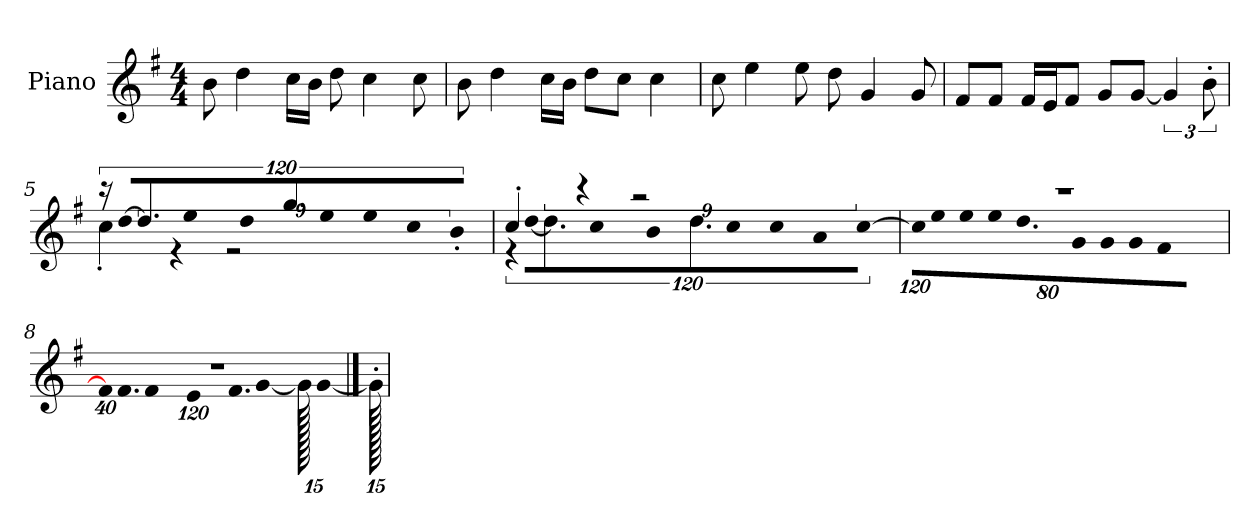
**kern
*part1
*staff1
*I"Piano
*I'P-no
*clefG2
*k[f#]
*M4/4
*MM90
=1
8b\
4dd\
16cc\LL
16b\JJ
8dd\
4cc\
8cc\
=2
8b\
4dd\
16cc\LL
16b\JJ
8dd\L
8cc\J
4cc\
=3
8cc\
4ee\
8ee\
8dd\
4g/
8g/
=4
8f#/L
8f#/J
16f#/LL
16e/J
8f#/J
8g/L
[8g/J
6g/]
12b'\
!!LO:LB:g=z
=5
!LO:N:vis=16
*^
1920%107r	4cc'\
!LO:N:vis=16	!
[1920%107dd/KL	.
9.dd/]	.
.	4r
!LO:N:vis=16	!
1920%107ee/L	.
!LO:N:vis=16	!
1920%107dd/J	.
9.gg/	.
.	2r
!LO:N:vis=8	!
640%71ee/	.
!LO:N:vis=8	!
640%71ee/	.
!LO:N:vis=8	!
640%71cc/	.
!LO:N:vis=8	!
640%71b'/J	.
=6	=6
!	!LO:N:vis=16
4cc'/	1920%107r
!	!LO:N:vis=16
.	[1920%107dd\KL
.	9.dd\]
4r	.
!	!LO:N:vis=16
.	1920%107cc\L
!	!LO:N:vis=16
.	1920%107b\J
.	9.dd\
2r	.
!	!LO:N:vis=8
.	640%71cc\
!	!LO:N:vis=8
.	640%71cc\
!	!LO:N:vis=8
.	640%71a\
!	!LO:N:vis=8
.	[640%71cc\J
=7	=7
*	*Xbrackettup
!	!LO:N:vis=16
1r	1920%107cc\KL]
!	!LO:N:vis=8
.	640%71ee\
!	!LO:N:vis=8
.	640%71ee\
!	!LO:N:vis=8
.	640%71ee\
.	9.dd\
!	!LO:N:vis=8
.	640%71g\
!	!LO:N:vis=8
.	640%71g\
!	!LO:N:vis=8
.	640%71g\
!	!LO:N:vis=8
.	[640%71f#\J
.	960ryy
=8	=8
!	!LO:N:vis=32
1r	640%23f#\KLL]
!	!LO:N:vis=16.
.	960%103f#\
!	!LO:N:vis=16
.	1920%137f#\
!	!LO:N:vis=16
.	1920%137e\
!	!LO:N:vis=16.
.	960%103f#\
.	[384%41g\J
.	1920g\]
.	[1920%959g\
*v	*v
==9
1920g'\]
=
*-
